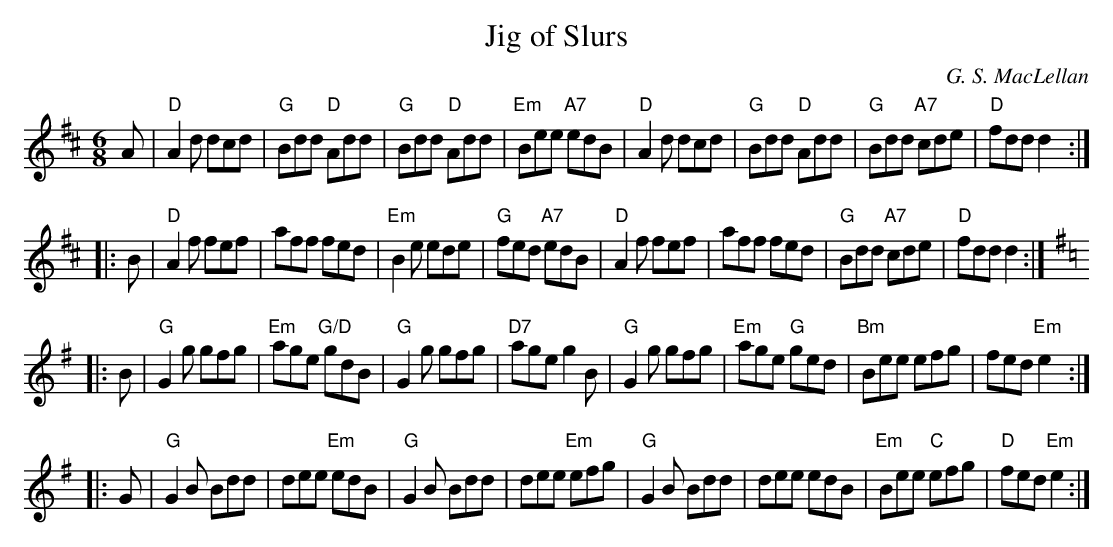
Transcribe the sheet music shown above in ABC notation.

X:1
T:Jig of Slurs
C:G. S. MacLellan
M:6/8
K:D
A| "D"A2d dcd| "G"Bdd "D"Add| "G"Bdd "D"Add| "Em"Bee "A7"edB|\
   "D"A2d dcd| "G"Bdd "D"Add| "G"Bdd "A7"cde| "D"fdd d2:|
|:B| "D"A2f fef| aff fed| "Em"B2e ede| "G"fed "A7"edB|\
   "D"A2f fef| aff fed| "G"Bdd "A7"cde| "D"fdd d2 :|
K:Em
|:B| "G"G2g gfg| "Em"age "G/D"gdB| "G"G2g gfg| "D7"age g2 B|\
   "G"G2g gfg| "Em"age "G"ged| "Bm"Bee efg| fed "Em"e2:|
|:G| "G"G2B Bdd| dee "Em"edB| "G"G2B Bdd| dee "Em"efg|\
"G"G2B Bdd| dee edB| "Em"Bee "C"efg| "D"fed "Em"e2 :|
